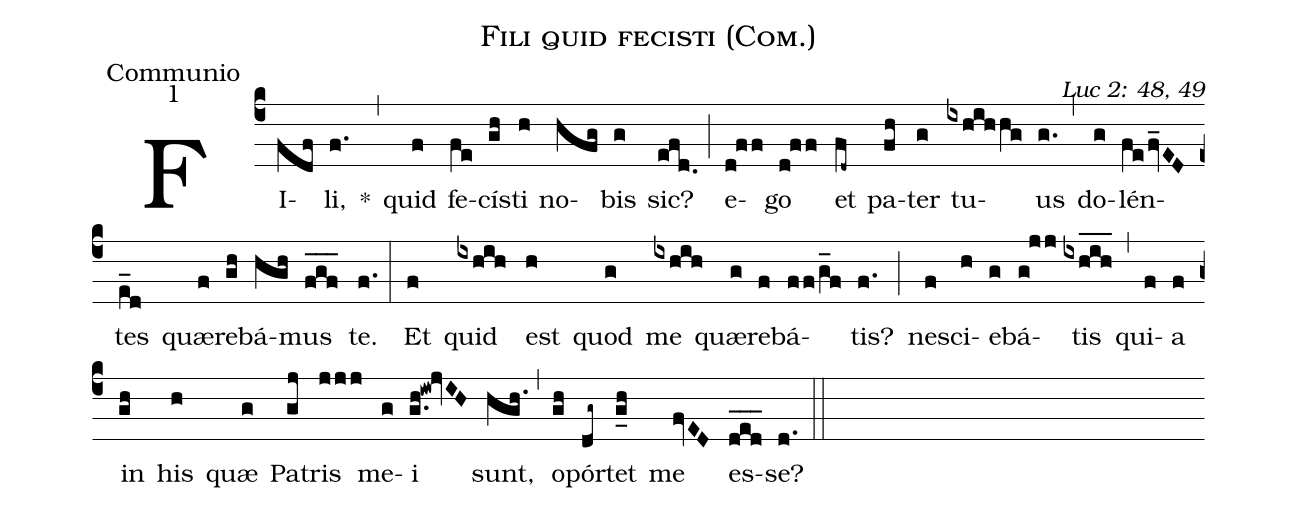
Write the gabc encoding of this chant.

name: Fili quid fecisti (Com.);
office-part: Communio;
mode: 1;
commentary: Luc 2: 48, 49;
%%
(c4) FI(fdf)li,(f.) *(,) quid(f) fe(fe)cís(gh)ti(h) no(hfg)bis(g) sic?(efd.) (;) e(d!ff)go(d!ff) et(fd~) pa(fh)ter(g) tu(ixhihhg)us(g.) (,) do(g)lén(fefv_ED)tes(e_d) quæ(f)re(gh)bá(hgh)mus(fgf___) te.(f.) (:)
Et(f) quid(ixhih) est(h) quod(g) me(ixhih) quæ(g)re(f)bá(ff/g_f)tis?(f.) (;) ne(f)sci(h)e(g)bá(g!jj)tis(ixhih___) (,) qui(f)a(f) in(gh) his(h) quæ(g) Pa(gj)tris(jjj) me(g)i(g.h!iw!jvIH) sunt,(hgh.) (,) o(gh)pór(dg~)tet(g_h) me(fvED) es(ded___)se?(d.) (::)
